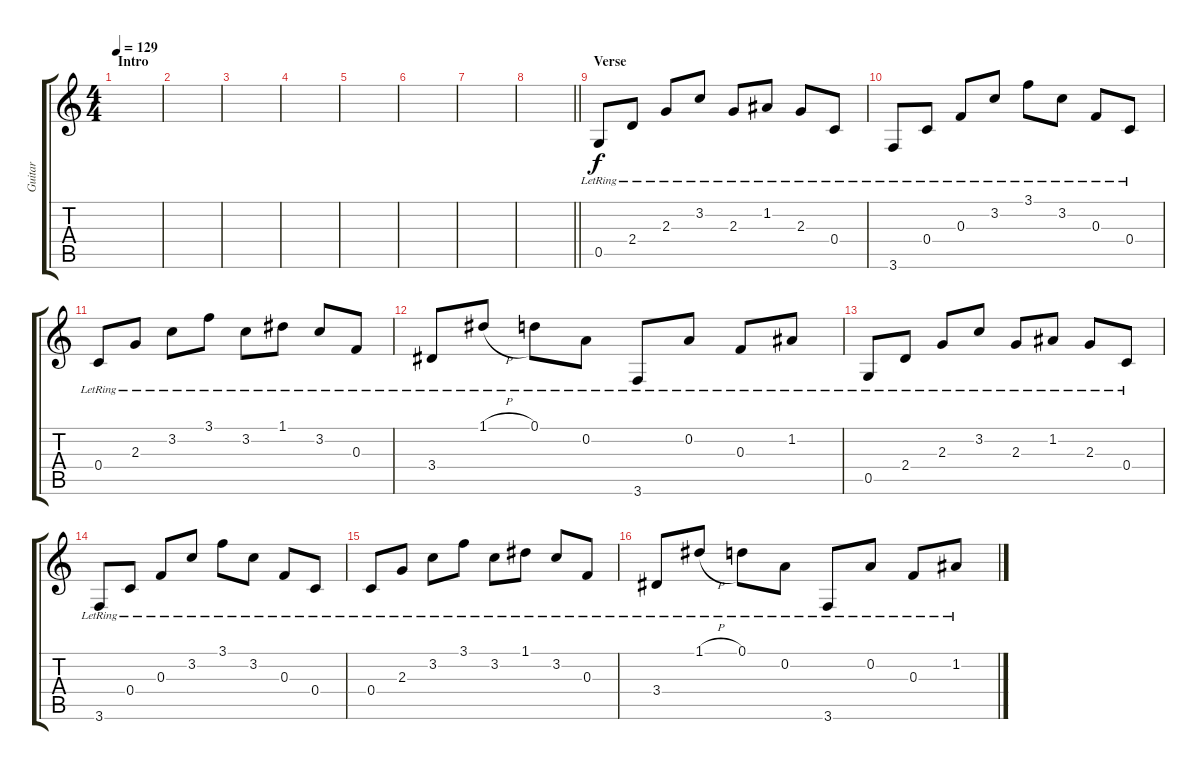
\track ("Guitar" "Guitar") {instrument acousticguitarsteel}
\staff {score tabs}
\tuning (D4 A3 F3 C3 G2 D2) {hide}
\ts (4 4)
\section ("" "Intro")
\tempo 129
\clef g2
\ks c
|
|
|
|
|
|
|
\barLineRight lightlight
|
\section ("" "Verse")
0.5{lr}.8 2.4{lr}.8 2.3{lr}.8 3.2{lr}.8 2.3{lr}.8 1.2{lr}.8 2.3{lr}.8 0.4{lr}.8 |
3.6{lr}.8 0.4{lr}.8 0.3{lr}.8 3.2{lr}.8 3.1{lr}.8 3.2{lr}.8 0.3{lr}.8 0.4{lr}.8 |
0.4{lr}.8 2.3{lr}.8 3.2{lr}.8 3.1{lr}.8 3.2{lr}.8 1.1{lr}.8 3.2{lr}.8 0.3{lr}.8 |
3.4{lr}.8 1.1{h lr}.8 0.1{lr}.8 0.2{lr}.8 3.6{lr}.8 0.2{lr}.8 0.3{lr}.8 1.2{lr}.8 |
0.5{lr}.8{dy f} 2.4{lr}.8 2.3{lr}.8 3.2{lr}.8 2.3{lr}.8 1.2{lr}.8 2.3{lr}.8 0.4{lr}.8 |
3.6{lr}.8 0.4{lr}.8 0.3{lr}.8 3.2{lr}.8 3.1{lr}.8 3.2{lr}.8 0.3{lr}.8 0.4{lr}.8 |
0.4{lr}.8 2.3{lr}.8 3.2{lr}.8 3.1{lr}.8 3.2{lr}.8 1.1{lr}.8 3.2{lr}.8 0.3{lr}.8 |
3.4{lr}.8 1.1{h lr}.8 0.1{lr}.8 0.2{lr}.8 3.6{lr}.8 0.2{lr}.8 0.3{lr}.8 1.2{lr}.8
